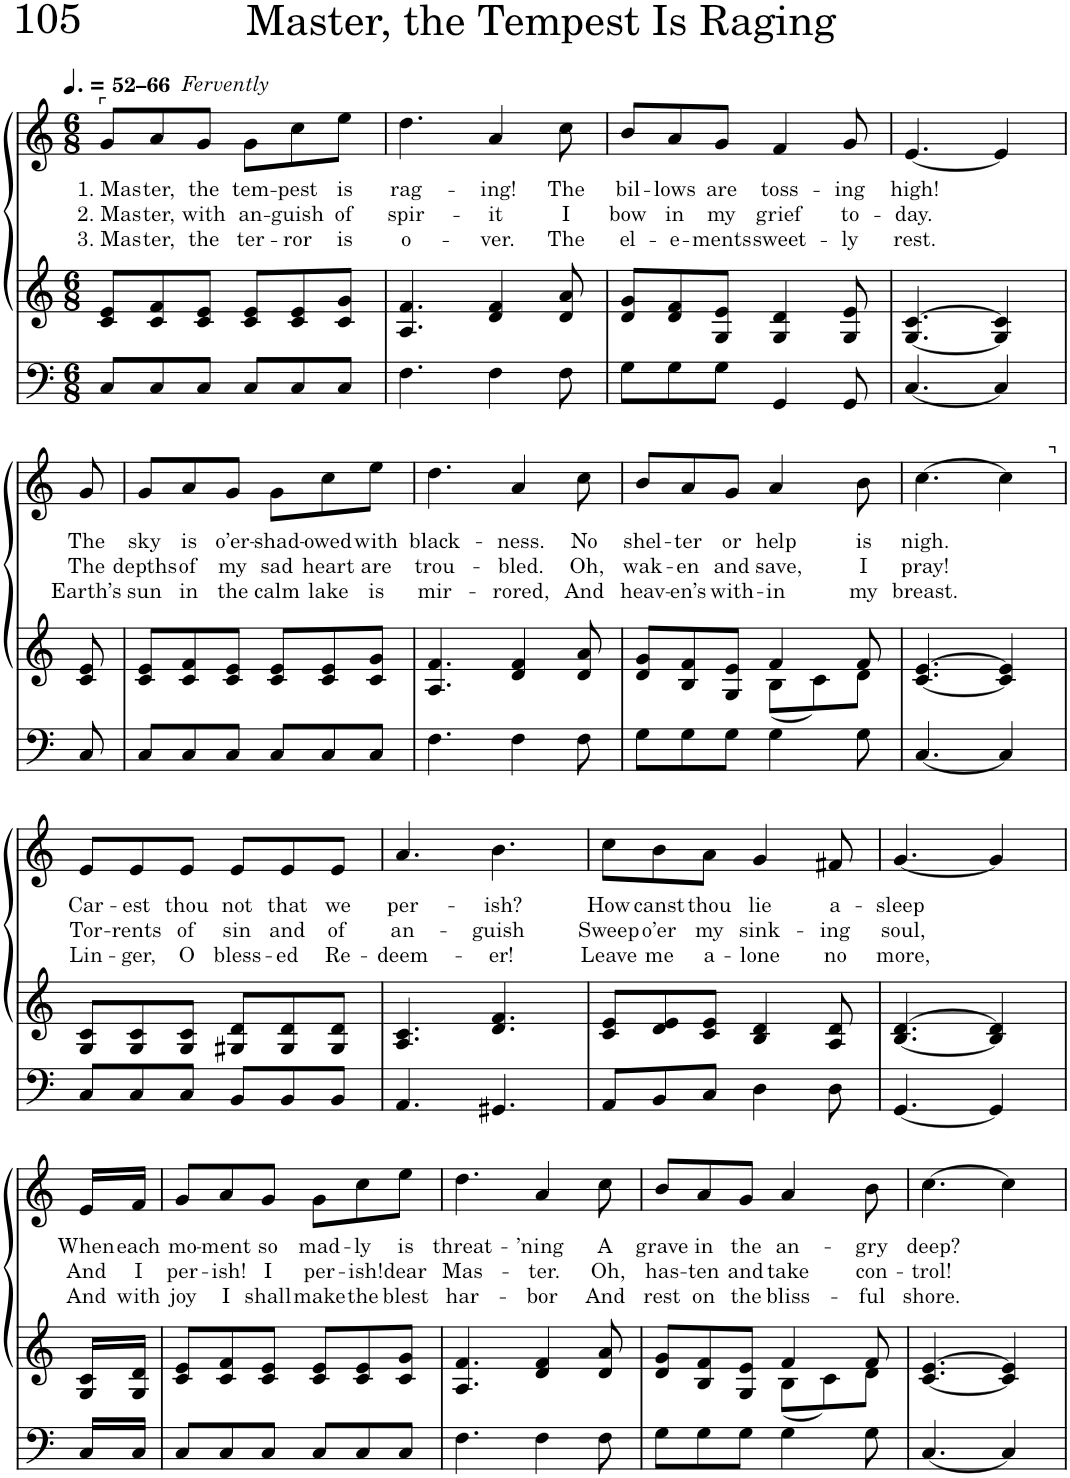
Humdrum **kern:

**kern	**kern	**kern	**text	**text	**text
*part1	*part1	*part1	*part1	*part1	*part1
*staff3	*staff2	*staff1	*staff1	*staff1	*staff1
*I"Organ	*	*	*	*	*
*I'Org.	*	*	*	*	*
*clefF4	*clefG2	*clefG2	*	*	*
*k[]	*k[]	*k[]	*	*	*
*M6/8	*M6/8	*M6/8	*	*	*
*MM78	*MM78	*MM78	*	*	*
=1	=1	=1	=1	=1	=1
!	!	!LO:TX:a:t=⌜	!	!	!
!	!	!LO:TX:a:B:t=–66	!	!	!
!	!	!	!LO:LY:b	!LO:LY:b	!LO:LY:b
*	*	*^	*	*	*
8C/L	8c/ 8e/L	8g/L	8.ryy	1. Mas	2. Mas	3. Mas
!	!	!	!	!LO:LY:b	!LO:LY:b	!LO:LY:b
8C/	8c/ 8f/	8a/	.	-ter,	-ter,	-ter,
!	!	!	!LO:TX:a:i:t=Fervently	!	!	!
.	.	.	2ryy	.	.	.
!	!	!	!	!LO:LY:b	!LO:LY:b	!LO:LY:b
8C/J	8c/ 8e/J	8g/J	.	the	with	the
!	!	!	!	!LO:LY:b	!LO:LY:b	!LO:LY:b
8C/L	8c/ 8e/L	8g\L	.	tem-	an-	ter-
!	!	!	!	!LO:LY:b	!LO:LY:b	!LO:LY:b
8C/	8c/ 8e/	8cc\	.	-pest	-guish	-ror
!	!	!	!	!LO:LY:b	!LO:LY:b	!LO:LY:b
8C/J	8c/ 8g/J	8ee\J	.	is	of	is
.	.	.	16ryy	.	.	.
=2	=2	=2	=2	=2	=2	=2
!	!	!	!	!LO:LY:b	!LO:LY:b	!LO:LY:b
*	*	*v	*v	*	*	*
4.F\	4.A/ 4.f/	4.dd\	rag-	spir-	o-
!	!	!	!LO:LY:b	!LO:LY:b	!LO:LY:b
4F\	4d/ 4f/	4a/	-ing!	-it	-ver.
!	!	!	!LO:LY:b	!LO:LY:b	!LO:LY:b
8F\	8d/ 8a/	8cc\	The	I	The
=3	=3	=3	=3	=3	=3
!	!	!	!LO:LY:b	!LO:LY:b	!LO:LY:b
8G\L	8d/ 8g/L	8b/L	bil-	bow	el-
!	!	!	!LO:LY:b	!LO:LY:b	!LO:LY:b
8G\	8d/ 8f/	8a/	-lows	in	-e-
!	!	!	!LO:LY:b	!LO:LY:b	!LO:LY:b
8G\J	8G/ 8e/J	8g/J	are	my	-ments
!	!	!	!LO:LY:b	!LO:LY:b	!LO:LY:b
4GG/	4G/ 4d/	4f/	toss-	grief	sweet-
!	!	!	!LO:LY:b	!LO:LY:b	!LO:LY:b
8GG/	8G/ 8e/	8g/	-ing	to-	-ly
=4	=4	=4	=4	=4	=4
!	!	!	!LO:LY:b	!LO:LY:b	!LO:LY:b
[4.C/	[4.G/ [4.c/	[4.e/	high!	-day.	rest.
4C/]	4G/] 4c/]	4e/]	.	.	.
!!LO:LB:g=z
=5	=5	=5	=5	=5	=5
!	!	!	!LO:LY:b	!LO:LY:b	!LO:LY:b
8C/	8c/ 8e/	8g/	The	The	Earth’s
=6	=6	=6	=6	=6	=6
!	!	!	!LO:LY:b	!LO:LY:b	!LO:LY:b
8C/L	8c/ 8e/L	8g/L	sky	depths	sun
!	!	!	!LO:LY:b	!LO:LY:b	!LO:LY:b
8C/	8c/ 8f/	8a/	is	of	in
!	!	!	!LO:LY:b	!LO:LY:b	!LO:LY:b
8C/J	8c/ 8e/J	8g/J	o’er-	my	the
!	!	!	!LO:LY:b	!LO:LY:b	!LO:LY:b
8C/L	8c/ 8e/L	8g\L	-shad-	sad	calm
!	!	!	!LO:LY:b	!LO:LY:b	!LO:LY:b
8C/	8c/ 8e/	8cc\	-owed	heart	lake
!	!	!	!LO:LY:b	!LO:LY:b	!LO:LY:b
8C/J	8c/ 8g/J	8ee\J	with	are	is
=7	=7	=7	=7	=7	=7
!	!	!	!LO:LY:b	!LO:LY:b	!LO:LY:b
4.F\	4.A/ 4.f/	4.dd\	black-	trou-	mir-
!	!	!	!LO:LY:b	!LO:LY:b	!LO:LY:b
4F\	4d/ 4f/	4a/	-ness.	-bled.	-rored,
!	!	!	!LO:LY:b	!LO:LY:b	!LO:LY:b
8F\	8d/ 8a/	8cc\	No	Oh,	And
=8	=8	=8	=8	=8	=8
*	*^	*	*	*	*
!	!	!	!	!LO:LY:b	!LO:LY:b	!LO:LY:b
8G\L	8d/ 8g/L	4.ryy	8b/L	shel-	wak-	heav-
!	!	!	!	!LO:LY:b	!LO:LY:b	!LO:LY:b
8G\	8B/ 8f/	.	8a/	-ter	-en	-en’s
!	!	!	!	!LO:LY:b	!LO:LY:b	!LO:LY:b
8G\J	8G/ 8e/J	.	8g/J	or	and	with-
!	!	!	!	!LO:LY:b	!LO:LY:b	!LO:LY:b
4G\	4f/	8B\L	4a/	help	save,	-in
.	.	8c\	.	.	.	.
!	!	!	!	!LO:LY:b	!LO:LY:b	!LO:LY:b
8G\	8f/	8d\J	8b\	is	I	my
=9	=9	=9	=9	=9	=9	=9
!	!	!	!	!LO:LY:b	!LO:LY:b	!LO:LY:b
*	*v	*v	*^	*	*	*
[4.C/	[4.c/ [4.e/	[4.cc\	2ryy	nigh.	pray!	breast.
4C/]	4c/] 4e/]	4cc\]	.	.	.	.
.	.	.	16ryy	.	.	.
!	!	!	!LO:TX:a:t=⌝	!	!	!
.	.	.	16ryy	.	.	.
!!LO:LB:g=z
=10	=10	=10	=10	=10	=10	=10
!	!	!	!	!LO:LY:b	!LO:LY:b	!LO:LY:b
*	*	*v	*v	*	*	*
8C/L	8G/ 8c/L	8e/L	Car-	Tor-	Lin-
!	!	!	!LO:LY:b	!LO:LY:b	!LO:LY:b
8C/	8G/ 8c/	8e/	-est	-rents	-ger,
!	!	!	!LO:LY:b	!LO:LY:b	!LO:LY:b
8C/J	8G/ 8c/J	8e/J	thou	of	O
!	!	!	!LO:LY:b	!LO:LY:b	!LO:LY:b
8BB/L	8G#X/ 8d/L	8e/L	not	sin	bless-
!	!	!	!LO:LY:b	!LO:LY:b	!LO:LY:b
8BB/	8G#/ 8d/	8e/	that	and	-ed
!	!	!	!LO:LY:b	!LO:LY:b	!LO:LY:b
8BB/J	8G#/ 8d/J	8e/J	we	of	Re-
=11	=11	=11	=11	=11	=11
!	!	!	!LO:LY:b	!LO:LY:b	!LO:LY:b
4.AA/	4.A/ 4.c/	4.a/	per-	an-	-deem-
!	!	!	!LO:LY:b	!LO:LY:b	!LO:LY:b
4.GG#X/	4.d/ 4.f/	4.b\	-ish?	-guish	-er!
=12	=12	=12	=12	=12	=12
!	!	!	!LO:LY:b	!LO:LY:b	!LO:LY:b
8AA/L	8c/ 8e/L	8cc\L	How	Sweep	Leave
!	!	!	!LO:LY:b	!LO:LY:b	!LO:LY:b
8BB/	8d/ 8e/	8b\	canst	o’er	me
!	!	!	!LO:LY:b	!LO:LY:b	!LO:LY:b
8C/J	8c/ 8e/J	8a\J	thou	my	a-
!	!	!	!LO:LY:b	!LO:LY:b	!LO:LY:b
4D\	4B/ 4d/	4g/	lie	sink-	-lone
!	!	!	!LO:LY:b	!LO:LY:b	!LO:LY:b
8D\	8A/ 8d/	8f#X/	a-	-ing	no
=13	=13	=13	=13	=13	=13
!	!	!	!LO:LY:b	!LO:LY:b	!LO:LY:b
[4.GG/	[4.B/ [4.d/	[4.g/	-sleep	soul,	more,
4GG/]	4B/] 4d/]	4g/]	.	.	.
!!LO:LB:g=z
=14	=14	=14	=14	=14	=14
!	!	!	!LO:LY:b	!LO:LY:b	!LO:LY:b
16C/LL	16G/ 16c/LL	16e/LL	When	And	And
!	!	!	!LO:LY:b	!LO:LY:b	!LO:LY:b
16C/JJ	16G/ 16d/JJ	16f/JJ	each	I	with
=15	=15	=15	=15	=15	=15
!	!	!	!LO:LY:b	!LO:LY:b	!LO:LY:b
8C/L	8c/ 8e/L	8g/L	mo-	per-	joy
!	!	!	!LO:LY:b	!LO:LY:b	!LO:LY:b
8C/	8c/ 8f/	8a/	-ment	-ish!	I
!	!	!	!LO:LY:b	!LO:LY:b	!LO:LY:b
8C/J	8c/ 8e/J	8g/J	so	I	shall
!	!	!	!LO:LY:b	!LO:LY:b	!LO:LY:b
8C/L	8c/ 8e/L	8g\L	mad-	per-	make
!	!	!	!LO:LY:b	!LO:LY:b	!LO:LY:b
8C/	8c/ 8e/	8cc\	-ly	-ish!	the
!	!	!	!LO:LY:b	!LO:LY:b	!LO:LY:b
8C/J	8c/ 8g/J	8ee\J	is	dear	blest
=16	=16	=16	=16	=16	=16
!	!	!	!LO:LY:b	!LO:LY:b	!LO:LY:b
4.F\	4.A/ 4.f/	4.dd\	threat-	Mas-	har-
!	!	!	!LO:LY:b	!LO:LY:b	!LO:LY:b
4F\	4d/ 4f/	4a/	-’ning	-ter.	-bor
!	!	!	!LO:LY:b	!LO:LY:b	!LO:LY:b
8F\	8d/ 8a/	8cc\	A	Oh,	And
=17	=17	=17	=17	=17	=17
*	*^	*	*	*	*
!	!	!	!	!LO:LY:b	!LO:LY:b	!LO:LY:b
8G\L	8d/ 8g/L	4.ryy	8b/L	grave	has-	rest
!	!	!	!	!LO:LY:b	!LO:LY:b	!LO:LY:b
8G\	8B/ 8f/	.	8a/	in	-ten	on
!	!	!	!	!LO:LY:b	!LO:LY:b	!LO:LY:b
8G\J	8G/ 8e/J	.	8g/J	the	and	the
!	!	!	!	!LO:LY:b	!LO:LY:b	!LO:LY:b
4G\	4f/	8B\L	4a/	an-	take	bliss-
.	.	8c\	.	.	.	.
!	!	!	!	!LO:LY:b	!LO:LY:b	!LO:LY:b
8G\	8f/	8d\J	8b\	-gry	con-	-ful
=18	=18	=18	=18	=18	=18	=18
!	!	!	!	!LO:LY:b	!LO:LY:b	!LO:LY:b
*	*v	*v	*	*	*	*
[4.C/	[4.c/ [4.e/	[4.cc\	deep?	-trol!	shore.
4C/]	4c/] 4e/]	4cc\]	.	.	.
=	=	=	=	=	=
*-	*-	*-	*-	*-	*-
